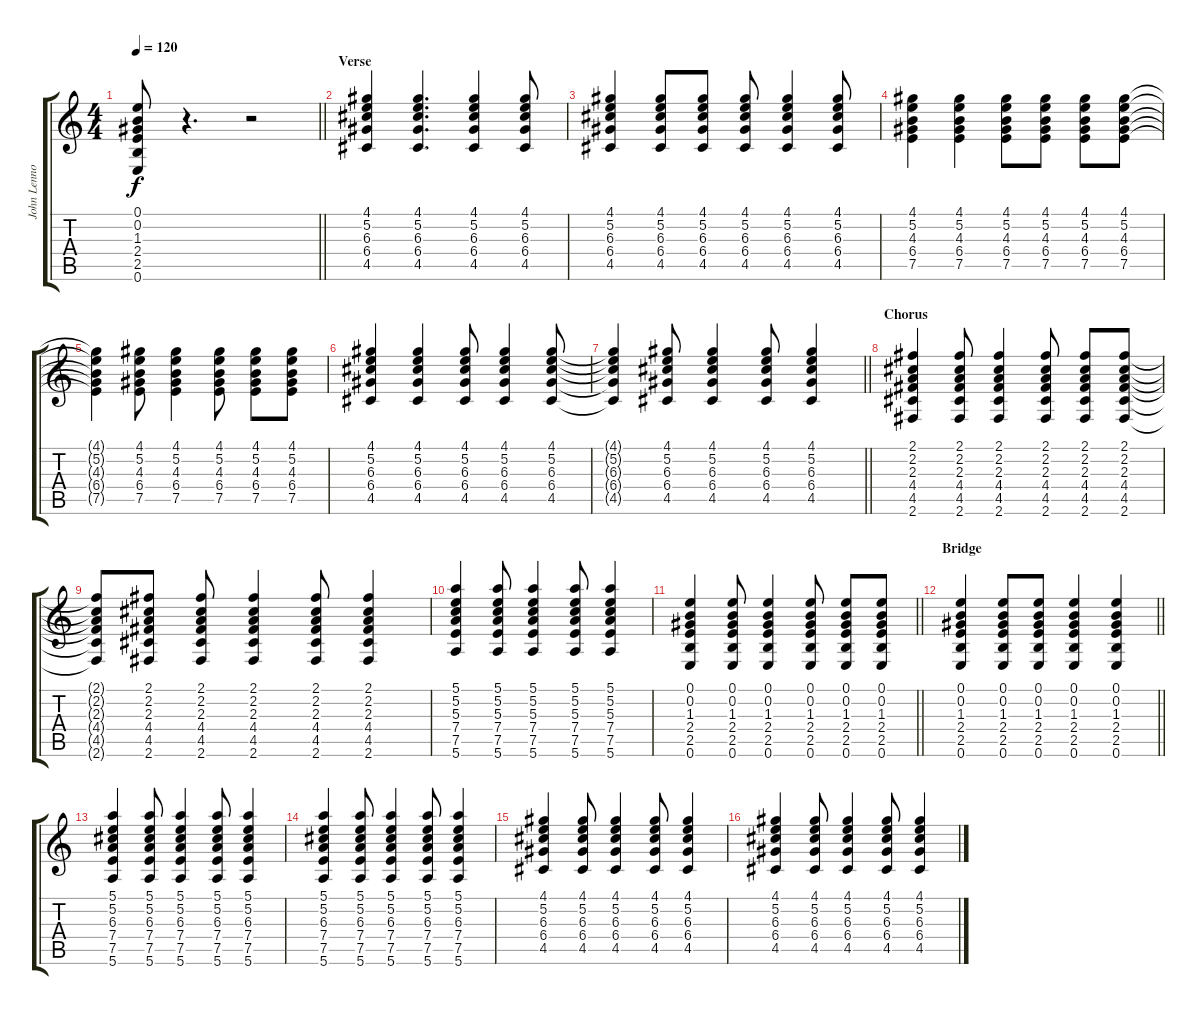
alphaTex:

\track ("John Lennon II" "John Lenno") {instrument overdrivenguitar}
\staff {score tabs}
\tuning (E4 B3 G3 D3 A2 E2) {hide}
\ts (4 4)
\tempo 120
\clef g2
\barLineRight lightlight
\ks c
(0.1 0.2 1.3 2.4 2.5 0.6).8{dy f} r.4{d} r.2 |
\section ("" "Verse")
(4.1 5.2 6.3 6.4 4.5).4 (4.1 5.2 6.3 6.4 4.5).4{d} (4.1 5.2 6.3 6.4 4.5).4 (4.1 5.2 6.3 6.4 4.5).8 |
(4.1 5.2 6.3 6.4 4.5).4 (4.1 5.2 6.3 6.4 4.5).8 (4.1 5.2 6.3 6.4 4.5).8 (4.1 5.2 6.3 6.4 4.5).8 (4.1 5.2 6.3 6.4 4.5).4 (4.1 5.2 6.3 6.4 4.5).8 |
(4.1 5.2 4.3 6.4 7.5).4 (4.1 5.2 4.3 6.4 7.5).4 (4.1 5.2 4.3 6.4 7.5).8 (4.1 5.2 4.3 6.4 7.5).8 (4.1 5.2 4.3 6.4 7.5).8 (4.1 5.2 4.3 6.4 7.5).8 |
(4.1{t} 5.2{t} 4.3{t} 6.4{t} 7.5{t}).4 (4.1 5.2 4.3 6.4 7.5).8 (4.1 5.2 4.3 6.4 7.5).4 (4.1 5.2 4.3 6.4 7.5).8 (4.1 5.2 4.3 6.4 7.5).8 (4.1 5.2 4.3 6.4 7.5).8 |
(4.1 5.2 6.3 6.4 4.5).4 (4.1 5.2 6.3 6.4 4.5).4 (4.1 5.2 6.3 6.4 4.5).8 (4.1 5.2 6.3 6.4 4.5).4 (4.1 5.2 6.3 6.4 4.5).8 |
\barLineRight lightlight
(4.1{t} 5.2{t} 6.3{t} 6.4{t} 4.5{t}).4 (4.1 5.2 6.3 6.4 4.5).8 (4.1 5.2 6.3 6.4 4.5).4 (4.1 5.2 6.3 6.4 4.5).8 (4.1 5.2 6.3 6.4 4.5).4 |
\section ("" "Chorus")
(2.1 2.2 2.3 4.4 4.5 2.6).4 (2.1 2.2 2.3 4.4 4.5 2.6).8 (2.1 2.2 2.3 4.4 4.5 2.6).4 (2.1 2.2 2.3 4.4 4.5 2.6).8 (2.1 2.2 2.3 4.4 4.5 2.6).8 (2.1 2.2 2.3 4.4 4.5 2.6).8 |
(2.1{t} 2.2{t} 2.3{t} 4.4{t} 4.5{t} 2.6{t}).8 (2.1 2.2 2.3 4.4 4.5 2.6).8 (2.1 2.2 2.3 4.4 4.5 2.6).8 (2.1 2.2 2.3 4.4 4.5 2.6).4 (2.1 2.2 2.3 4.4 4.5 2.6).8 (2.1 2.2 2.3 4.4 4.5 2.6).4 |
(5.1 5.2 5.3 7.4 7.5 5.6).4 (5.1 5.2 5.3 7.4 7.5 5.6).8 (5.1 5.2 5.3 7.4 7.5 5.6).4 (5.1 5.2 5.3 7.4 7.5 5.6).8 (5.1 5.2 5.3 7.4 7.5 5.6).4 |
\barLineRight lightlight
(0.1 0.2 1.3 2.4 2.5 0.6).4 (0.1 0.2 1.3 2.4 2.5 0.6).8 (0.1 0.2 1.3 2.4 2.5 0.6).4 (0.1 0.2 1.3 2.4 2.5 0.6).8 (0.1 0.2 1.3 2.4 2.5 0.6).8 (0.1 0.2 1.3 2.4 2.5 0.6).8 |
\section ("" "Bridge")
\barLineRight lightlight
(0.1 0.2 1.3 2.4 2.5 0.6).4 (0.1 0.2 1.3 2.4 2.5 0.6).8 (0.1 0.2 1.3 2.4 2.5 0.6).8 (0.1 0.2 1.3 2.4 2.5 0.6).4 (0.1 0.2 1.3 2.4 2.5 0.6).4 |
(5.1 5.2 6.3 7.4 7.5 5.6).4 (5.1 5.2 6.3 7.4 7.5 5.6).8 (5.1 5.2 6.3 7.4 7.5 5.6).4 (5.1 5.2 6.3 7.4 7.5 5.6).8 (5.1 5.2 6.3 7.4 7.5 5.6).4 |
(5.1 5.2 6.3 7.4 7.5 5.6).4 (5.1 5.2 6.3 7.4 7.5 5.6).8 (5.1 5.2 6.3 7.4 7.5 5.6).4 (5.1 5.2 6.3 7.4 7.5 5.6).8 (5.1 5.2 6.3 7.4 7.5 5.6).4 |
(4.1 5.2 6.3 6.4 4.5).4 (4.1 5.2 6.3 6.4 4.5).8 (4.1 5.2 6.3 6.4 4.5).4 (4.1 5.2 6.3 6.4 4.5).8 (4.1 5.2 6.3 6.4 4.5).4 |
(4.1 5.2 6.3 6.4 4.5).4 (4.1 5.2 6.3 6.4 4.5).8 (4.1 5.2 6.3 6.4 4.5).4 (4.1 5.2 6.3 6.4 4.5).8 (4.1 5.2 6.3 6.4 4.5).4
